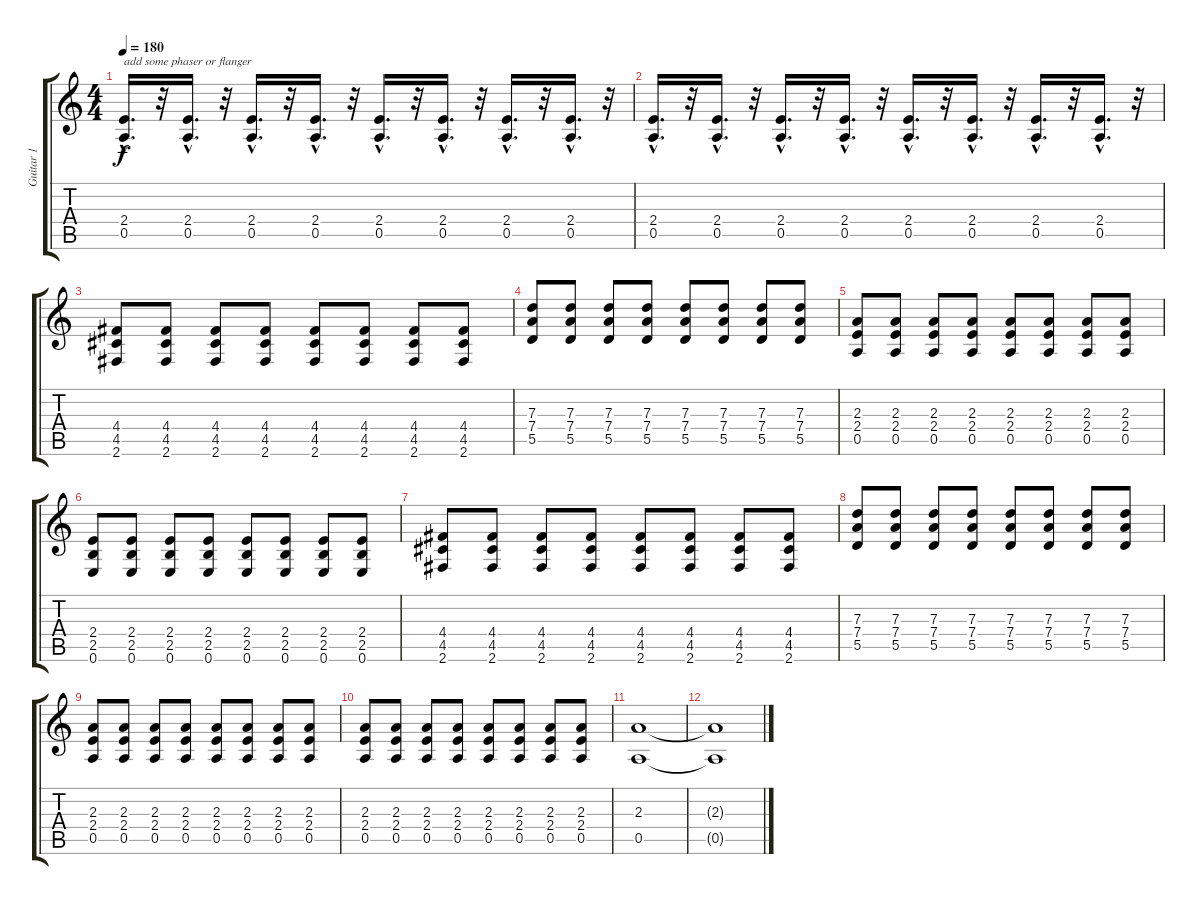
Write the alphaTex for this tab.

\track ("Guitar 1" "Guitar 1") {instrument distortionguitar}
\staff {score tabs}
\tuning (E4 B3 G3 D3 A2 E2) {hide}
\ts (4 4)
\tempo 180
\clef g2
\ks c
(2.4{hac} 0.5{hac}).16{d txt "add some phaser or flanger" dy f instrument distortionguitar} r.32 (2.4{hac} 0.5{hac}).16{d} r.32 (2.4{hac} 0.5{hac}).16{d} r.32 (2.4{hac} 0.5{hac}).16{d} r.32 (2.4{hac} 0.5{hac}).16{d} r.32 (2.4{hac} 0.5{hac}).16{d} r.32 (2.4{hac} 0.5{hac}).16{d} r.32 (2.4{hac} 0.5{hac}).16{d} r.32 |
(2.4{hac} 0.5{hac}).16{d} r.32 (2.4{hac} 0.5{hac}).16{d} r.32 (2.4{hac} 0.5{hac}).16{d} r.32 (2.4{hac} 0.5{hac}).16{d} r.32 (2.4{hac} 0.5{hac}).16{d} r.32 (2.4{hac} 0.5{hac}).16{d} r.32 (2.4{hac} 0.5{hac}).16{d} r.32 (2.4{hac} 0.5{hac}).16{d} r.32 |
(4.4 4.5 2.6).8 (4.4 4.5 2.6).8 (4.4 4.5 2.6).8 (4.4 4.5 2.6).8 (4.4 4.5 2.6).8 (4.4 4.5 2.6).8 (4.4 4.5 2.6).8 (4.4 4.5 2.6).8 |
(7.3 7.4 5.5).8 (7.3 7.4 5.5).8 (7.3 7.4 5.5).8 (7.3 7.4 5.5).8 (7.3 7.4 5.5).8 (7.3 7.4 5.5).8 (7.3 7.4 5.5).8 (7.3 7.4 5.5).8 |
(2.3 2.4 0.5).8 (2.3 2.4 0.5).8 (2.3 2.4 0.5).8 (2.3 2.4 0.5).8 (2.3 2.4 0.5).8 (2.3 2.4 0.5).8 (2.3 2.4 0.5).8 (2.3 2.4 0.5).8 |
(2.4 2.5 0.6).8 (2.4 2.5 0.6).8 (2.4 2.5 0.6).8 (2.4 2.5 0.6).8 (2.4 2.5 0.6).8 (2.4 2.5 0.6).8 (2.4 2.5 0.6).8 (2.4 2.5 0.6).8 |
(4.4 4.5 2.6).8 (4.4 4.5 2.6).8 (4.4 4.5 2.6).8 (4.4 4.5 2.6).8 (4.4 4.5 2.6).8 (4.4 4.5 2.6).8 (4.4 4.5 2.6).8 (4.4 4.5 2.6).8 |
(7.3 7.4 5.5).8 (7.3 7.4 5.5).8 (7.3 7.4 5.5).8 (7.3 7.4 5.5).8 (7.3 7.4 5.5).8 (7.3 7.4 5.5).8 (7.3 7.4 5.5).8 (7.3 7.4 5.5).8 |
(2.3 2.4 0.5).8 (2.3 2.4 0.5).8 (2.3 2.4 0.5).8 (2.3 2.4 0.5).8 (2.3 2.4 0.5).8 (2.3 2.4 0.5).8 (2.3 2.4 0.5).8 (2.3 2.4 0.5).8 |
(2.3 2.4 0.5).8 (2.3 2.4 0.5).8 (2.3 2.4 0.5).8 (2.3 2.4 0.5).8 (2.3 2.4 0.5).8 (2.3 2.4 0.5).8 (2.3 2.4 0.5).8 (2.3 2.4 0.5).8 |
(2.3 0.5).1{volume 0} |
(2.3{t} 0.5{t}).1
